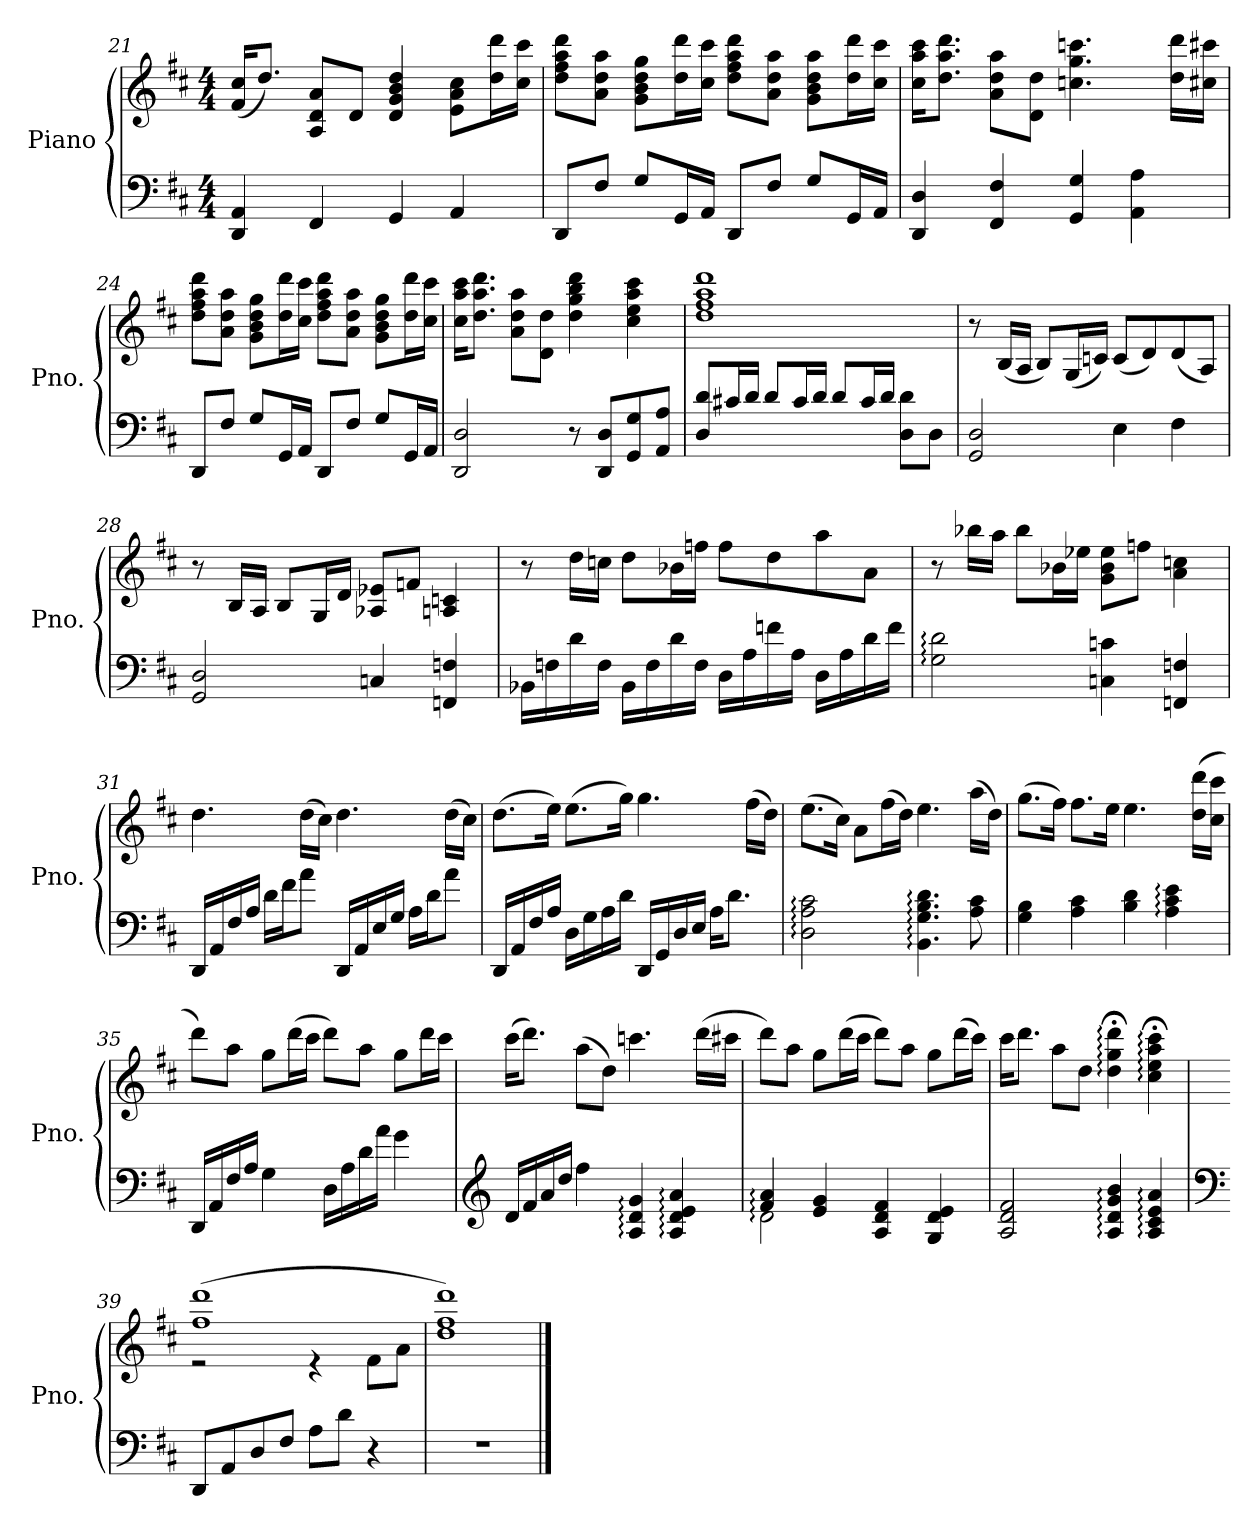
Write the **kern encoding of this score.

**kern	**kern
*part1	*part1
*staff2	*staff1
*I"Piano	*
*I'Pno.	*
*clefF4	*clefG2
*k[f#c#]	*k[f#c#]
*M4/4	*M4/4
=21	=21
4DD/ 4AA/	(>16f#/ 16cc#/KL
.	8.dd/J)
4FF#/	8A/ 8d/ 8a/L
.	8d/J
4GG/	4d/ 4g/ 4b/ 4dd/
4AA/	8e\ 8a\ 8cc#\L
.	16dd\ 16ddd\L
.	16cc#\ 16ccc#\JJ
=22	=22
8DD/L	8dd\ 8ff#\ 8aa\ 8ddd\L
8F#/J	8a\ 8dd\ 8aa\J
8G/L	8g\ 8b\ 8dd\ 8gg\L
16GG/L	16dd\ 16ddd\L
16AA/JJ	16cc#\ 16ccc#\JJ
8DD/L	8dd\ 8ff#\ 8aa\ 8ddd\L
8F#/J	8a\ 8dd\ 8aa\J
8G/L	8g\ 8b\ 8dd\ 8aa\L
16GG/L	16dd\ 16ddd\L
16AA/JJ	16cc#\ 16ccc#\JJ
=23	=23
4DD/ 4D/	16cc#\ 16aa\ 16ccc#\KL
.	8.dd\ 8.aa\ 8.ddd\J
4FF#/ 4F#/	8a\ 8dd\ 8aa\L
.	8d\ 8dd\J
4GG/ 4G/	4.ccn\ 4.gg\ 4.cccn\
4AA\ 4A\	.
.	16dd\ 16ddd\LL
.	16cc#X\ 16ccc#X\JJ
!!LO:LB:g=z
=24	=24
8DD/L	8dd\ 8ff#\ 8aa\ 8ddd\L
8F#/J	8a\ 8dd\ 8aa\J
8G/L	8g\ 8b\ 8dd\ 8gg\L
16GG/L	16dd\ 16ddd\L
16AA/JJ	16cc#\ 16ccc#\JJ
8DD/L	8dd\ 8ff#\ 8aa\ 8ddd\L
8F#/J	8a\ 8dd\ 8aa\J
8G/L	8g\ 8b\ 8dd\ 8gg\L
16GG/L	16dd\ 16ddd\L
16AA/JJ	16cc#\ 16ccc#\JJ
=25	=25
2DD/ 2D/	16cc#\ 16aa\ 16ccc#\KL
.	8.dd\ 8.aa\ 8.ddd\J
.	8a\ 8dd\ 8aa\L
.	8d\ 8dd\J
8r	4dd\ 4gg\ 4bb\ 4ddd\
8DD/ 8D/L	.
8GG/ 8G/	4cc#\ 4ee\ 4aa\ 4ccc#\
8AA/ 8A/J	.
=26	=26
8D/ 8d/L	1dd 1ff# 1aa 1ddd
16c#X/L	.
16d/JJ	.
8d/L	.
16c#/L	.
16d/JJ	.
8d/L	.
16c#/L	.
16d/JJ	.
8D\ 8d\L	.
8D\J	.
!!LO:LB:g=z
=27	=27
2GG/ 2D/	8r
.	(16B/LL
.	16A/JJ
.	8B/L)
.	(16G/L
.	16cn/JJ)
4E\	(8c/L
.	8d/)
4F#\	(8d/
.	8A/J)
=28	=28
2GG/ 2D/	8r
.	16B/LL
.	16A/JJ
.	8B/L
.	16G/L
.	16d/JJ
4Cn/	8A-X/ 8e-X/L
.	8fn/J
4FFn/ 4Fn/	4An/ 4cn/
=29	=29
16BB-X\LL	8r
16Fn\	.
16d\	16dd\LL
16F\JJ	16ccn\JJ
16BB-\LL	8dd\L
16F\	.
16d\	16b-X\L
16F\JJ	16ffn\JJ
16D\LL	8ff\L
16A\	.
16fn\	8dd\
16A\JJ	.
16D\LL	8aa\
16A\	.
16d\	8a\J
16f\JJ	.
!!LO:LB:g=z
=30	=30
2G\: 2d\:	8r
.	16bb-X\LL
.	16aa\JJ
.	8bb-\L
.	16b-X\L
.	16ee-X\JJ
4Cn\ 4cn\	8g\ 8b-\ 8ee-\L
.	8ffn\J
4FFn/ 4Fn/	4a\ 4ccn\
=31	=31
16DD/LL	4.dd\
16AA/	.
16F#/	.
16A/JJ	.
16d\LL	.
16f#\J	.
8a\J	(16dd\LL
.	16cc#\JJ)
16DD/LL	4.dd\
16AA/	.
16E/	.
16G/JJ	.
16A\LL	.
16d\J	.
8a\J	(16dd\LL
.	16cc#\JJ)
=32	=32
16DD/LL	(8.dd\L
16AA/	.
16F#/	.
16A/JJ	16ee\Jk)
16D\LL	(8.ee\L
16G\	.
16A\	.
16d\JJ	16gg\Jk)
16DD/LL	4.gg\
16GG/	.
16D/	.
16E/JJ	.
16A\KL	.
8.d\J	.
.	(16ff#\LL
.	16dd\JJ)
!!LO:LB:g=z
=33	=33
2D\: 2A\: 2c#\:	(8.ee\L
.	16cc#\Jk)
.	8a\L
.	(16ff#\L
.	16dd\JJ)
4.BB\: 4.G\: 4.B\: 4.d\:	4.ee\
8A\ 8c#\	(16aa\LL
.	16dd\JJ)
=34	=34
4G\ 4B\	(8.gg\L
.	16ff#\Jk)
4A\ 4c#\	8.ff#\L
.	16ee\Jk
4B\ 4d\	4.ee\
4A\: 4c#\: 4e\:	.
.	(16dd\ 16ddd\LL
.	16cc#\ 16ccc#\JJ
=35	=35
16DD/LL	8ddd\L)
16AA/	.
16F#/	8aa\J
16A/JJ	.
4G\	8gg\L
.	(16ddd\L
.	16ccc#\JJ
16D\LL	8ddd\L)
16A\	.
16d\	8aa\J
16a\JJ	.
4g\	8gg\L
.	16ddd\L
.	16ccc#\JJ
!!LO:PB:g=z
=36	=36
*clefG2	*
16d/LL	(16ccc#\KL
16f#/	8.ddd\J)
16a/	.
16dd/JJ	.
4ff#\	(8aa\L
.	8dd\J)
4A/: 4d/: 4g/:	4.cccn\
4A/: 4d/: 4e/: 4a/:	.
.	(16ddd\LL
.	16ccc#X\JJ
=37	=37
*^	*
4f#/: 4a/:	2d:\	8ddd\L)
.	.	8aa\J
4e/ 4g/	.	8gg\L
.	.	(16ddd\L
.	.	16ccc#\JJ
4A/ 4d/ 4f#/	2ryy	8ddd\L)
.	.	8aa\J
4G/ 4d/ 4e/	.	8gg\L
.	.	(16ddd\L
.	.	16ccc#\JJ)
*v	*v	*
=38	=38
2A/ 2d/ 2f#/	16ccc#\KL
.	8.ddd\J
.	8aa\L
.	8dd\J
4A/: 4d/: 4g/: 4b/:	4dd\;<: 4gg\;<: 4ddd\;<:
4A/: 4c#/: 4e/: 4a/:	4cc#\;<: 4ee\;<: 4aa\;<: 4ccc#\;<:
=39	=39
*clefF4	*
*	*^
8DD/L	(1ff# 1ddd	2r
8AA/	.	.
8D/	.	.
8F#/J	.	.
8A\L	.	4r
8d\J	.	.
4r	.	8f#\L
.	.	8a\J
*	*v	*v
!!LO:LB:g=z
=40	=40
1r	1dd 1ff# 1ddd)
==	==
*-	*-
